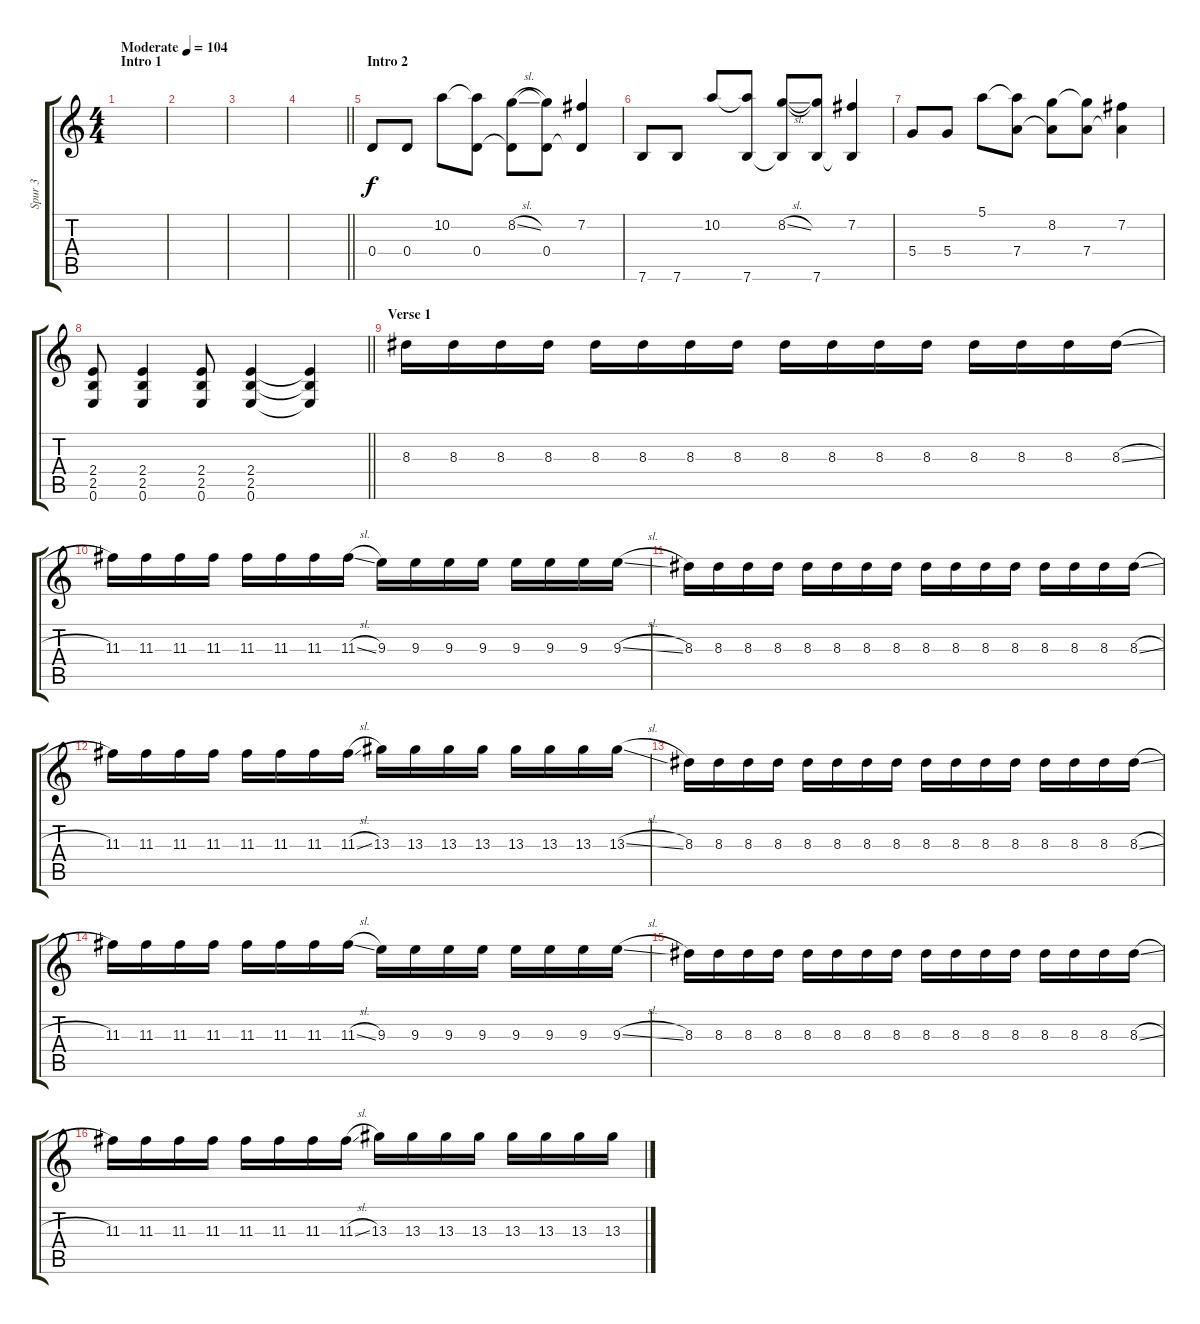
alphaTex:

\track ("Spur 3" "Spur 3") {instrument distortionguitar}
\staff {score tabs}
\tuning (E4 B3 G3 D3 A2 E2) {hide}
\ts (4 4)
\section ("" "Intro 1")
\tempo (104 "Moderate")
\clef g2
\ks c
|
|
|
\barLineRight lightlight
|
\section ("" "Intro 2")
0.4.8 0.4.8 10.2.8 (10.2{t} 0.4).8 (8.2{sl} 0.4{t}).8 (8.2{t} 0.4).8 (7.2 0.4{t}).4 |
7.6.8 7.6.8 10.2.8 (10.2{t} 7.6).8 (8.2{sl} 7.6{t}).8 (8.2{t} 7.6).8 (7.2 7.6{t}).4 |
5.4.8 5.4.8 5.1.8 (5.1{t} 7.4).8 (8.2 7.4{t}).8 (8.2{t} 7.4).8 (7.2 7.4{t}).4 |
\barLineRight lightlight
(2.4 2.5 0.6).8 (2.4 2.5 0.6).4 (2.4 2.5 0.6).8 (2.4 2.5 0.6).4 (2.4{t} 2.5{t} 0.6{t}).4 |
\section ("" "Verse 1")
8.3.16 8.3.16 8.3.16 8.3.16 8.3.16 8.3.16 8.3.16 8.3.16 8.3.16 8.3.16 8.3.16 8.3.16 8.3.16 8.3.16 8.3.16 8.3{sl}.16 |
11.3.16 11.3.16 11.3.16 11.3.16 11.3.16 11.3.16 11.3.16 11.3{sl}.16 9.3.16 9.3.16 9.3.16 9.3.16 9.3.16 9.3.16 9.3.16 9.3{sl}.16 |
8.3.16 8.3.16 8.3.16 8.3.16 8.3.16 8.3.16 8.3.16 8.3.16 8.3.16 8.3.16 8.3.16 8.3.16 8.3.16 8.3.16 8.3.16 8.3{sl}.16 |
11.3.16 11.3.16 11.3.16 11.3.16 11.3.16 11.3.16 11.3.16 11.3{sl}.16 13.3.16 13.3.16 13.3.16 13.3.16 13.3.16 13.3.16 13.3.16 13.3{sl}.16 |
8.3.16 8.3.16 8.3.16 8.3.16 8.3.16 8.3.16 8.3.16 8.3.16 8.3.16 8.3.16 8.3.16 8.3.16 8.3.16 8.3.16 8.3.16 8.3{sl}.16 |
11.3.16 11.3.16 11.3.16 11.3.16 11.3.16 11.3.16 11.3.16 11.3{sl}.16 9.3.16 9.3.16 9.3.16 9.3.16 9.3.16 9.3.16 9.3.16 9.3{sl}.16 |
8.3.16 8.3.16 8.3.16 8.3.16 8.3.16 8.3.16 8.3.16 8.3.16 8.3.16 8.3.16 8.3.16 8.3.16 8.3.16 8.3.16 8.3.16 8.3{sl}.16 |
11.3.16 11.3.16 11.3.16 11.3.16 11.3.16 11.3.16 11.3.16 11.3{sl}.16 13.3.16 13.3.16 13.3.16 13.3.16 13.3.16 13.3.16 13.3.16 13.3{sl}.16
